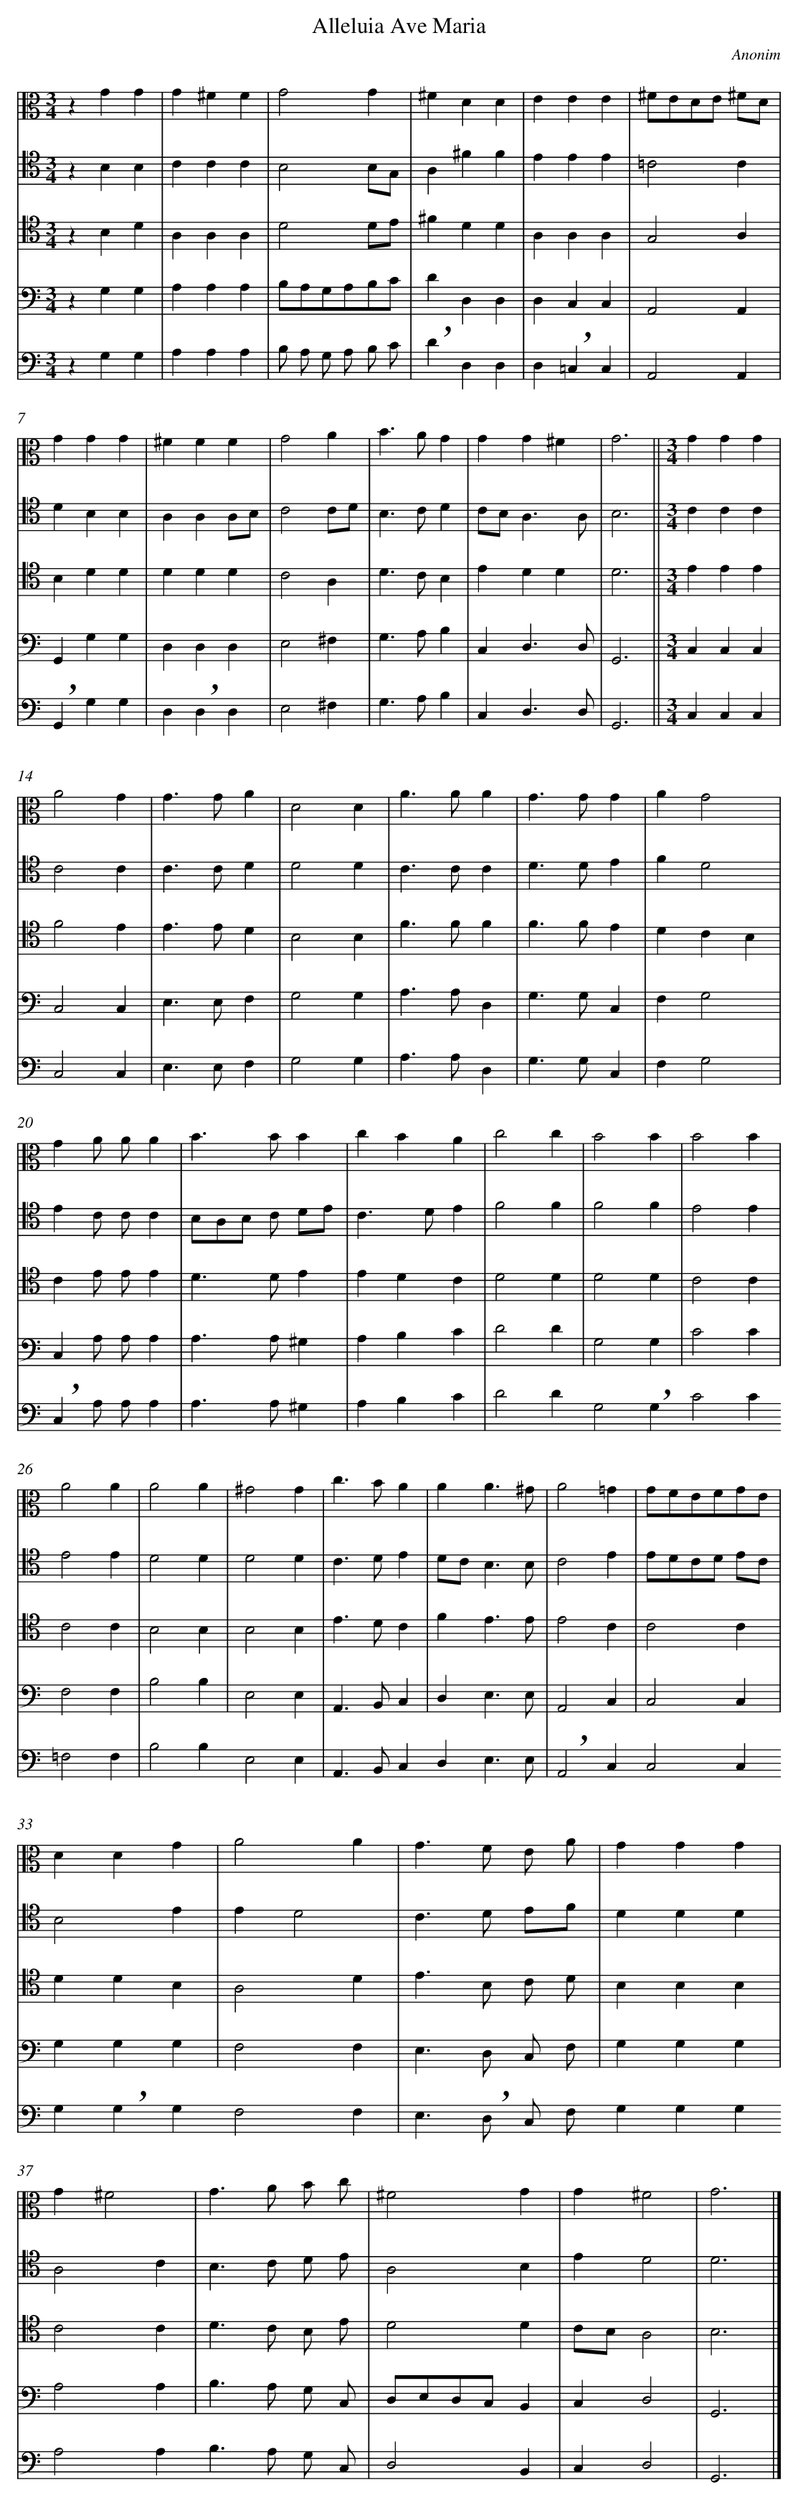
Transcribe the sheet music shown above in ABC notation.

X:1
T: Alleluia Ave Maria
C: Anonim
L: 1/4
M: 3/4
V: 1 clef=alto
V: 2 clef=tenor
V: 3 clef=tenor
V: 4 clef=bass
V: 5 clef=bass
K: C
[V:1] zGG |
[V:2] zB,B, |
[V:3] zB,D |
[V:4] zG,G, |
[V:5] zG,G, |
[V:1] G^FF |
[V:2] CCC |
[V:3] A,A,A, |
[V:4] A,A,A, |
[V:5] A,A,A, |
[V:1] G2G |
[V:2] B,2B,/G,/ |
[V:3] D2D/E/ |
[V:4] B,/A,/G,/A,/B,/C/ |
[V:5] B,/ A,/ G,/ A,/ B,/ C/ |
[V:1] ^FDD |
[V:2] A,^FF |
[V:3] ^FDD |
[V:4] DD,D, |
[V:5] !breath!DD,D, |
[V:1] EEE |
[V:2] EEE |
[V:3] A,A,A, |
[V:4] D,C,C, |
[V:5] D,!breath!=C,C, |
[V:1] ^F/E/D/E/ ^F/D/ |
[V:2] =C2C |
[V:3] G,2A, |
[V:4] A,,2A,, |
[V:5] A,,2A,, |
[V:1] GGG |
[V:2] DB,B, |
[V:3] B,DD |
[V:4] G,,G,G, |
[V:5] !breath!G,,G,G, |
[V:1] ^FFF |
[V:2] A,A,A,/B,/ |
[V:3] DDD |
[V:4] D,D,D, |
[V:5] D,!breath!D,D, |
[V:1] G2A |
[V:2] C2C/D/ |
[V:3] C2A, |
[V:4] E,2^F, |
[V:5] E,2^F, |
[V:1] B>AG |
[V:2] B,>CD |
[V:3] D>CB, |
[V:4] G,>A,B, |
[V:5] G,>A,B, |
[V:1] GG^F |
[V:2] C/B,<A,A,/ |
[V:3] EDD |
[V:4] C,D,3/D,/ |
[V:5] C,D,3/D,/ |
[V:1] G3 ||
[V:2] B,3 ||
[V:3] D3 ||
[V:4] G,,3 ||
[V:5] G,,3 ||
[V:1] [M:3/4]GGG |
[V:2] [M:3/4]CCC |
[V:3] [M:3/4]EEE |
[V:4] [M:3/4]C,C,C, |
[V:5] [M:3/4]C,C,C, |
[V:1] A2G |
[V:2] C2C |
[V:3] F2E |
[V:4] C,2C, |
[V:5] C,2C, |
[V:1] G>GA |
[V:2] C>CD |
[V:3] E>ED |
[V:4] E,>E,F, |
[V:5] E,>E,F, |
[V:1] D2D |
[V:2] D2D |
[V:3] B,2B, |
[V:4] G,2G, |
[V:5] G,2G, |
[V:1] A>AA |
[V:2] C>CC |
[V:3] F>FF |
[V:4] A,>A,D, |
[V:5] A,>A,D, |
[V:1] G>GG |
[V:2] D>DE |
[V:3] F>FE |
[V:4] G,>G,C, |
[V:5] G,>G,C, |
[V:1] AG2 |
[V:2] FD2 |
[V:3] DCB, |
[V:4] F,G,2 |
[V:5] F,G,2 |
[V:1] GA/ A/A |
[V:2] EC/ C/C |
[V:3] CE/ E/E |
[V:4] C,A,/ A,/A, |
[V:5] !breath!C,A,/ A,/A, |
[V:1] B>BB |
[V:2] B,/A,/B,/ C/ D/E/ |
[V:3] D>DE |
[V:4] A,>A,^G, |
[V:5] A,>A,^G, |
[V:1] cBA |
[V:2] C>DE |
[V:3] EDC |
[V:4] A,B,C |
[V:5] A,B,C |
[V:1] c2c |
[V:2] F2F |
[V:3] D2D |
[V:4] D2D |
[V:5] D2D [|]
[V:1] B2B |
[V:2] F2F |
[V:3] D2D |
[V:4] G,2G, |
[V:5] G,2!breath!G, [|]
[V:1] B2B |
[V:2] E2E |
[V:3] C2C |
[V:4] C2C |
[V:5] C2C [|]
[V:1] A2A |
[V:2] E2E |
[V:3] C2C |
[V:4] F,2F, |
[V:5] =F,2F, |
[V:1] A2A |
[V:2] D2D |
[V:3] B,2B, |
[V:4] B,2B, |
[V:5] B,2B, [|]
[V:1] ^G2G |
[V:2] D2D |
[V:3] B,2B, |
[V:4] E,2E, |
[V:5] E,2E, |
[V:1] c>BA |
[V:2] C>DE |
[V:3] E>DC |
[V:4] A,,>B,,C, |
[V:5] A,,>B,,C, [|]
[V:1] AA3/^G/ |
[V:2] D/C<B,B,/ |
[V:3] FE3/E/ |
[V:4] D,E,3/E,/ |
[V:5] D,E,3/E,/ |
[V:1] A2=G |
[V:2] C2E |
[V:3] E2C |
[V:4] A,,2C, |
[V:5] !breath!A,,2C, [|]
[V:1] G/F/E/F/G/E/ |
[V:2] E/D/C/D/ E/C/ |
[V:3] C2C |
[V:4] C,2C, |
[V:5] C,2C, [|]
[V:1] DDG |
[V:2] B,2E |
[V:3] DDB, |
[V:4] G,G,G, |
[V:5] G,!breath!G,G, [|]
[V:1] A2A |
[V:2] ED2 |
[V:3] A,2D |
[V:4] F,2F, |
[V:5] F,2F, |
[V:1] G>F E/ A/ |
[V:2] C>D E/F/ |
[V:3] E>B, C/ D/ |
[V:4] E,>D, C,/ F,/ |
[V:5] E,>!breath!D, C,/ F,/ [|]
[V:1] GGG |
[V:2] DDD |
[V:3] B,B,B, |
[V:4] G,G,G, |
[V:5] G,G,G, [|]
[V:1] G^F2 |
[V:2] A,2C |
[V:3] C2C |
[V:4] A,2A, |
[V:5] A,2A, [|]
[V:1] G>A B/ c/ |
[V:2] B,>C D/ E/ |
[V:3] D>C B,/ E/ |
[V:4] B,>A, G,/ C,/ |
[V:5] B,>A, G,/ C,/ |
[V:1] ^F2G |
[V:2] A,2B, |
[V:3] D2D |
[V:4] D,/E,/D,/C,/B,, |
[V:5] D,2B,, |
[V:1] G^F2 |
[V:2] ED2 |
[V:3] C/B,/A,2 |
[V:4] C,D,2 |
[V:5] C,D,2 |
[V:1] G3 |]
[V:2] D3 |]
[V:3] B,3 |]
[V:4] G,,3 |]
[V:5] G,,3 |]
